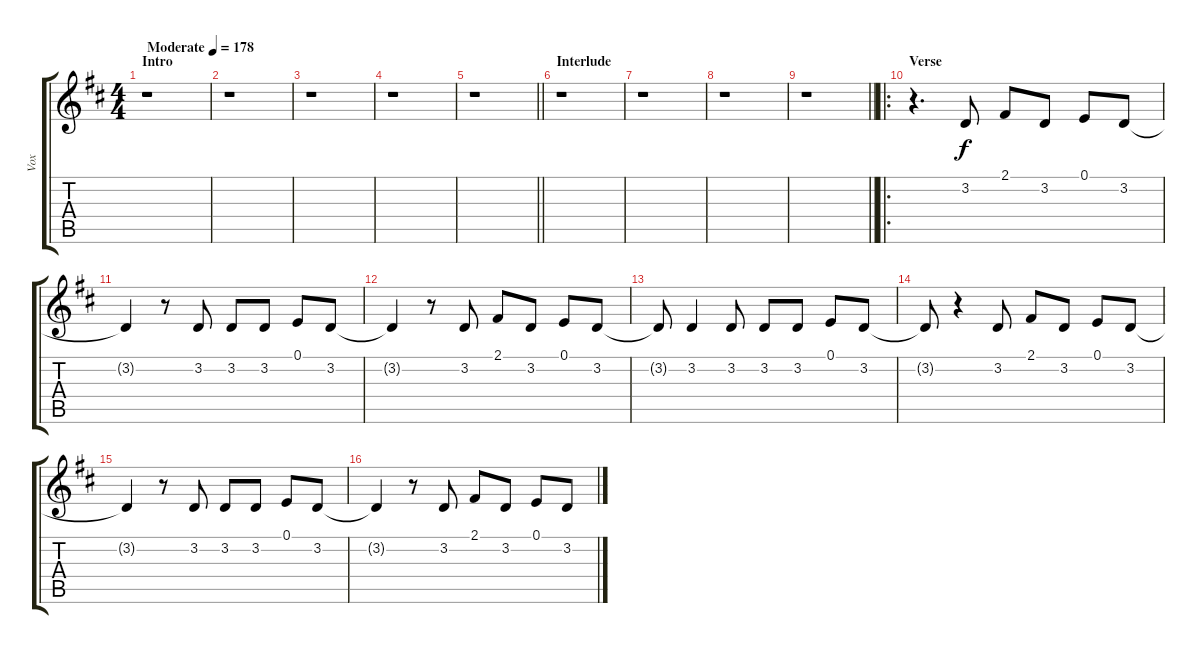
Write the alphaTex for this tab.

\track ("Vox" "Vox") {instrument lead2sawtooth}
\staff {score tabs}
\tuning (E4 B3 G3 D3 A2 E2) {hide}
\ts (4 4)
\section ("" "Intro")
\tempo (178 "Moderate")
\clef g2
\ks d
r.1{dy f instrument lead2sawtooth} |
r.1 |
r.1 |
r.1 |
\barLineRight lightlight
r.1 |
\section ("" "Interlude")
r.1 |
r.1 |
r.1 |
\barLineRight lightlight
r.1 |
\ro
\section ("" "Verse")
r.4{d} 3.2.8 2.1.8 3.2.8 0.1.8 3.2.8 |
3.2{t}.4 r.8 3.2.8 3.2.8 3.2.8 0.1.8 3.2.8 |
3.2{t}.4 r.8 3.2.8 2.1.8 3.2.8 0.1.8 3.2.8 |
3.2{t}.8 3.2.4 3.2.8 3.2.8 3.2.8 0.1.8 3.2.8 |
3.2{t}.8 r.4 3.2.8 2.1.8 3.2.8 0.1.8 3.2.8 |
3.2{t}.4 r.8 3.2.8 3.2.8 3.2.8 0.1.8 3.2.8 |
3.2{t}.4 r.8 3.2.8 2.1.8 3.2.8 0.1.8 3.2.8
